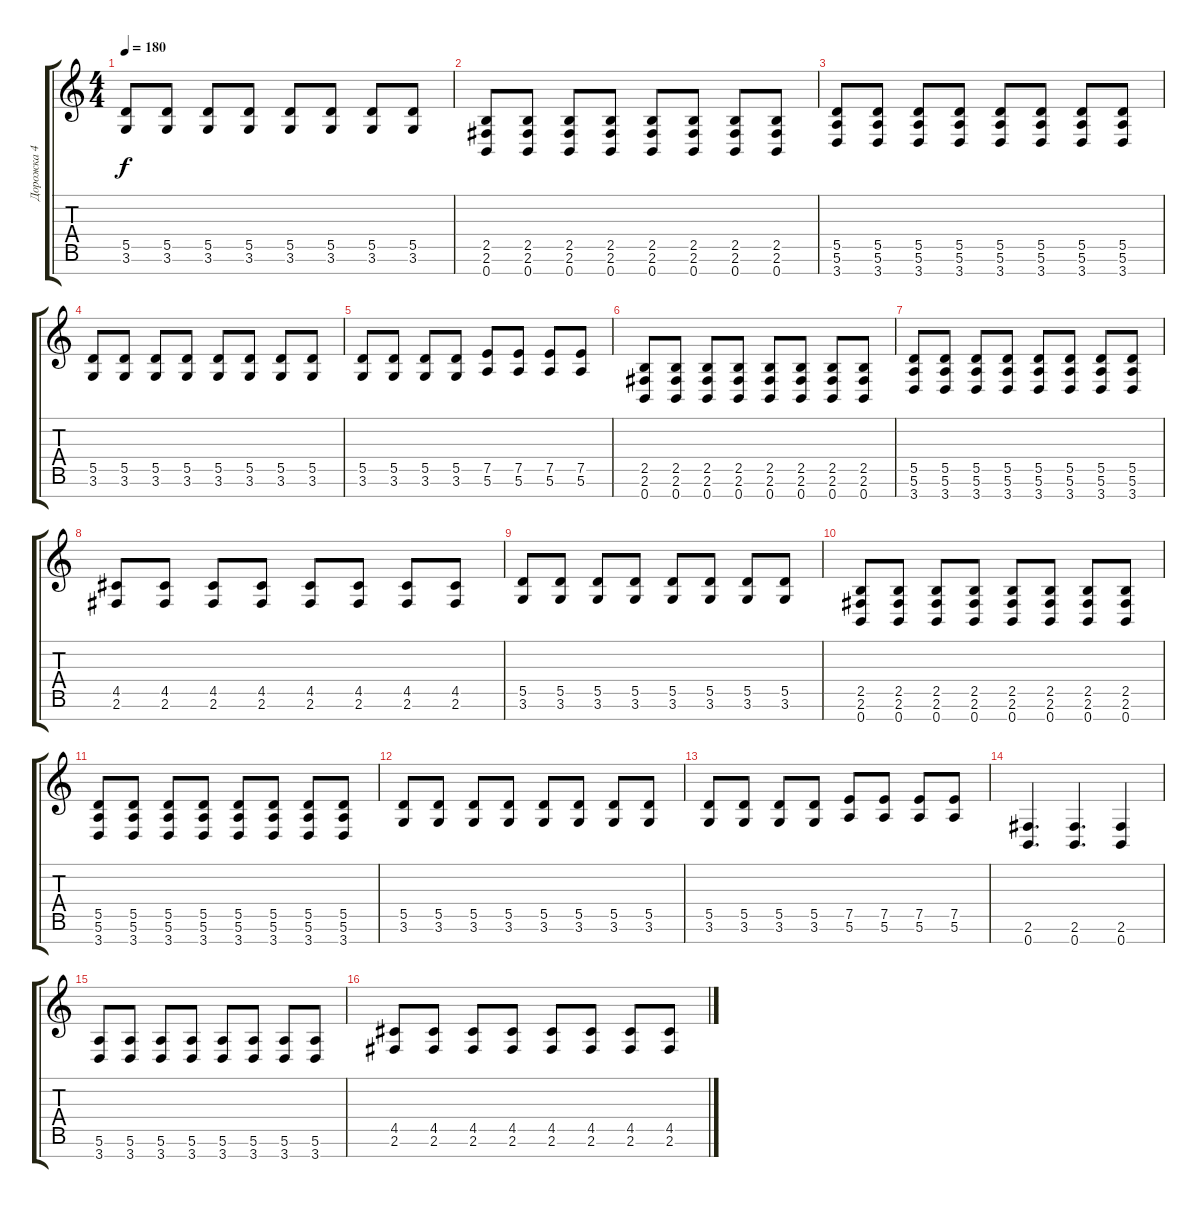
\track ("Дорожка 4" "Дорожка 4") {instrument distortionguitar}
\staff {score tabs}
\tuning (E4 B3 G3 D3 A2 E2 B1) {hide}
\ts (4 4)
\tempo 180
\clef g2
\ks c
(5.5 3.6).8{dy f} (5.5 3.6).8 (5.5 3.6).8 (5.5 3.6).8 (5.5 3.6).8 (5.5 3.6).8 (5.5 3.6).8 (5.5 3.6).8 |
(2.5 2.6 0.7).8 (2.5 2.6 0.7).8 (2.5 2.6 0.7).8 (2.5 2.6 0.7).8 (2.5 2.6 0.7).8 (2.5 2.6 0.7).8 (2.5 2.6 0.7).8 (2.5 2.6 0.7).8 |
(5.5 5.6 3.7).8 (5.5 5.6 3.7).8 (5.5 5.6 3.7).8 (5.5 5.6 3.7).8 (5.5 5.6 3.7).8 (5.5 5.6 3.7).8 (5.5 5.6 3.7).8 (5.5 5.6 3.7).8 |
(5.5 3.6).8 (5.5 3.6).8 (5.5 3.6).8 (5.5 3.6).8 (5.5 3.6).8 (5.5 3.6).8 (5.5 3.6).8 (5.5 3.6).8 |
(5.5 3.6).8 (5.5 3.6).8 (5.5 3.6).8 (5.5 3.6).8 (7.5 5.6).8 (7.5 5.6).8 (7.5 5.6).8 (7.5 5.6).8 |
(2.5 2.6 0.7).8 (2.5 2.6 0.7).8 (2.5 2.6 0.7).8 (2.5 2.6 0.7).8 (2.5 2.6 0.7).8 (2.5 2.6 0.7).8 (2.5 2.6 0.7).8 (2.5 2.6 0.7).8 |
(5.5 5.6 3.7).8 (5.5 5.6 3.7).8 (5.5 5.6 3.7).8 (5.5 5.6 3.7).8 (5.5 5.6 3.7).8 (5.5 5.6 3.7).8 (5.5 5.6 3.7).8 (5.5 5.6 3.7).8 |
(4.5 2.6).8 (4.5 2.6).8 (4.5 2.6).8 (4.5 2.6).8 (4.5 2.6).8 (4.5 2.6).8 (4.5 2.6).8 (4.5 2.6).8 |
(5.5 3.6).8 (5.5 3.6).8 (5.5 3.6).8 (5.5 3.6).8 (5.5 3.6).8 (5.5 3.6).8 (5.5 3.6).8 (5.5 3.6).8 |
(2.5 2.6 0.7).8 (2.5 2.6 0.7).8 (2.5 2.6 0.7).8 (2.5 2.6 0.7).8 (2.5 2.6 0.7).8 (2.5 2.6 0.7).8 (2.5 2.6 0.7).8 (2.5 2.6 0.7).8 |
(5.5 5.6 3.7).8 (5.5 5.6 3.7).8 (5.5 5.6 3.7).8 (5.5 5.6 3.7).8 (5.5 5.6 3.7).8 (5.5 5.6 3.7).8 (5.5 5.6 3.7).8 (5.5 5.6 3.7).8 |
(5.5 3.6).8 (5.5 3.6).8 (5.5 3.6).8 (5.5 3.6).8 (5.5 3.6).8 (5.5 3.6).8 (5.5 3.6).8 (5.5 3.6).8 |
(5.5 3.6).8 (5.5 3.6).8 (5.5 3.6).8 (5.5 3.6).8 (7.5 5.6).8 (7.5 5.6).8 (7.5 5.6).8 (7.5 5.6).8 |
(2.6 0.7).4{d} (2.6 0.7).4{d} (2.6 0.7).4 |
(5.6 3.7).8 (5.6 3.7).8 (5.6 3.7).8 (5.6 3.7).8 (5.6 3.7).8 (5.6 3.7).8 (5.6 3.7).8 (5.6 3.7).8 |
(4.5 2.6).8 (4.5 2.6).8 (4.5 2.6).8 (4.5 2.6).8 (4.5 2.6).8 (4.5 2.6).8 (4.5 2.6).8 (4.5 2.6).8
